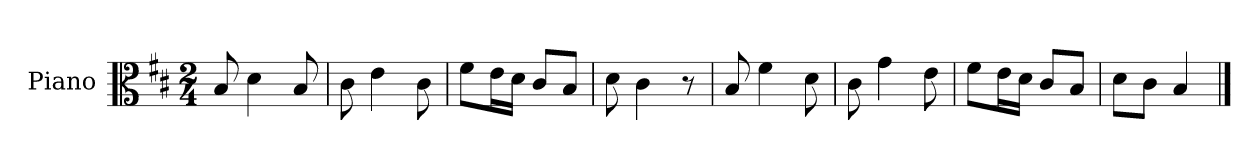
**kern
*part1
*staff1
*I"Piano
*I'Pno
*clefC3
*k[f#c#]
*b:
*M2/4
=1
8B/
4d\
8B/
=2
8c#\
4e\
8c#\
=3
8f#\L
16e\L
16d\JJ
8c#/L
8B/J
=4
8d\
4c#\
8r
=5
8B/
4f#\
8d\
=6
8c#\
4g\
8e\
=7
8f#\L
16e\L
16d\JJ
8c#/L
8B/J
=8
8d\L
8c#\J
4B/
==
*-
